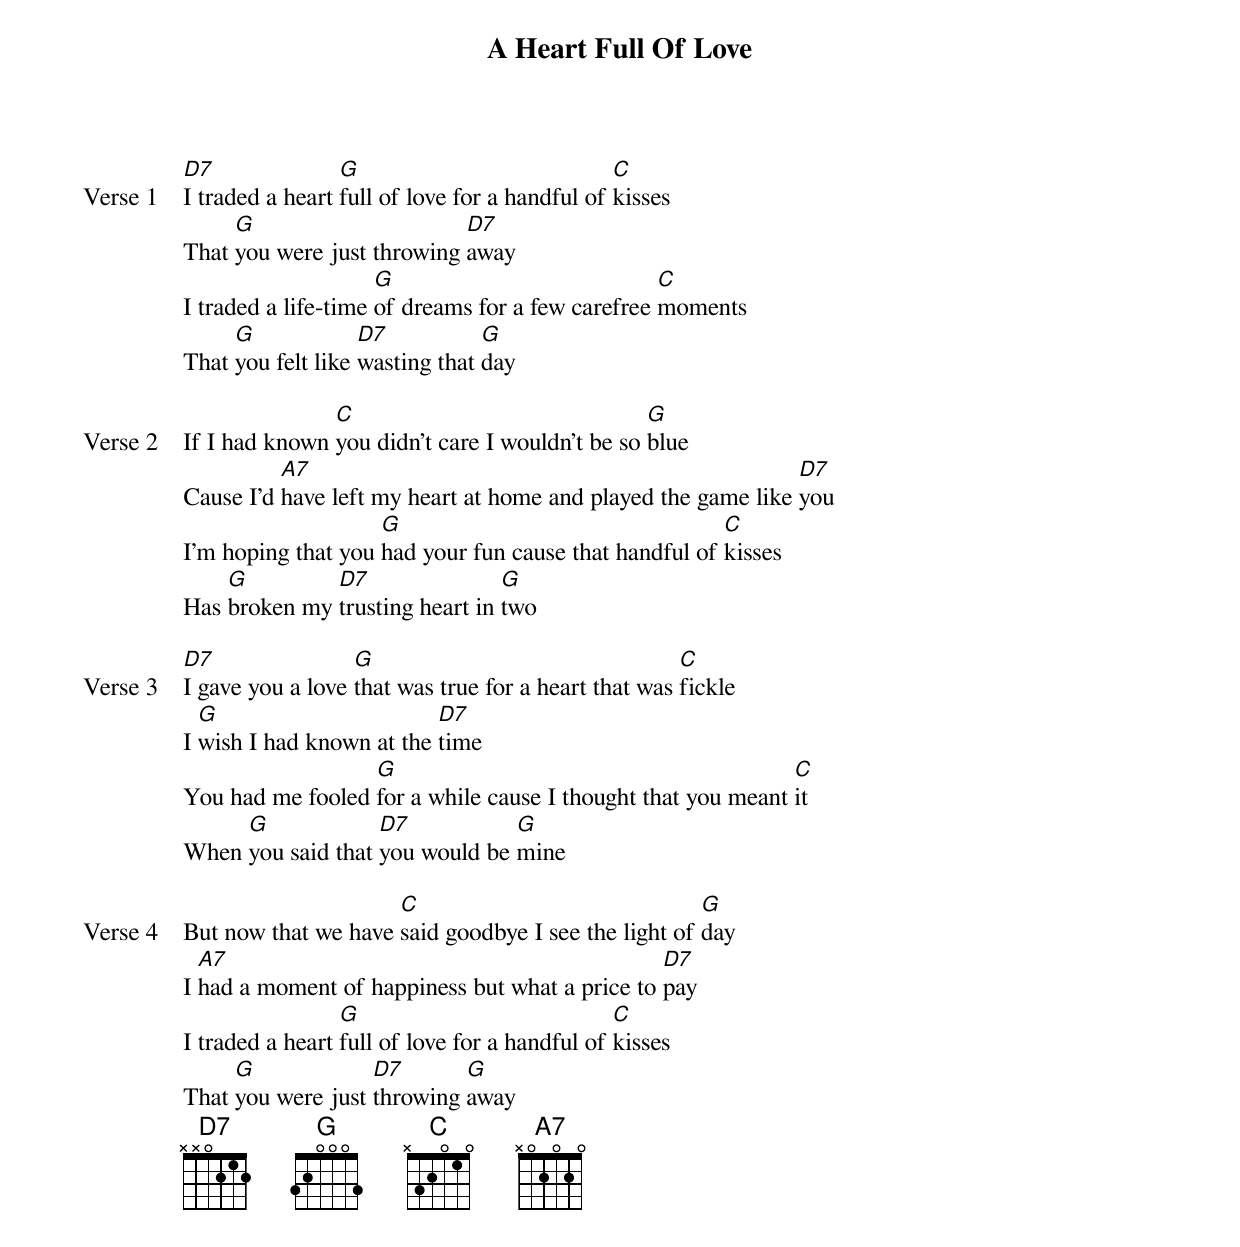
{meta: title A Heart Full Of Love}
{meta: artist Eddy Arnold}
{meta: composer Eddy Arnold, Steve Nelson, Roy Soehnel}

{start_of_verse: Verse 1}
[D7]I traded a heart [G]full of love for a handful of [C]kisses
That [G]you were just throwing [D7]away
I traded a life-time [G]of dreams for a few carefree [C]moments
That [G]you felt like [D7]wasting that [G]day
{end_of_verse}

{start_of_verse: Verse 2}
If I had known [C]you didn't care I wouldn't be so [G]blue
Cause I'd [A7]have left my heart at home and played the game like [D7]you
I'm hoping that you [G]had your fun cause that handful of [C]kisses
Has [G]broken my [D7]trusting heart in [G]two
{end_of_verse}

{start_of_verse: Verse 3}
[D7]I gave you a love [G]that was true for a heart that was [C]fickle
I [G]wish I had known at the [D7]time
You had me fooled [G]for a while cause I thought that you meant [C]it
When [G]you said that [D7]you would be [G]mine
{end_of_verse}

{start_of_verse: Verse 4}
But now that we have [C]said goodbye I see the light of [G]day
I [A7]had a moment of happiness but what a price to [D7]pay
I traded a heart [G]full of love for a handful of [C]kisses
That [G]you were just [D7]throwing [G]away
{end_of_verse}
